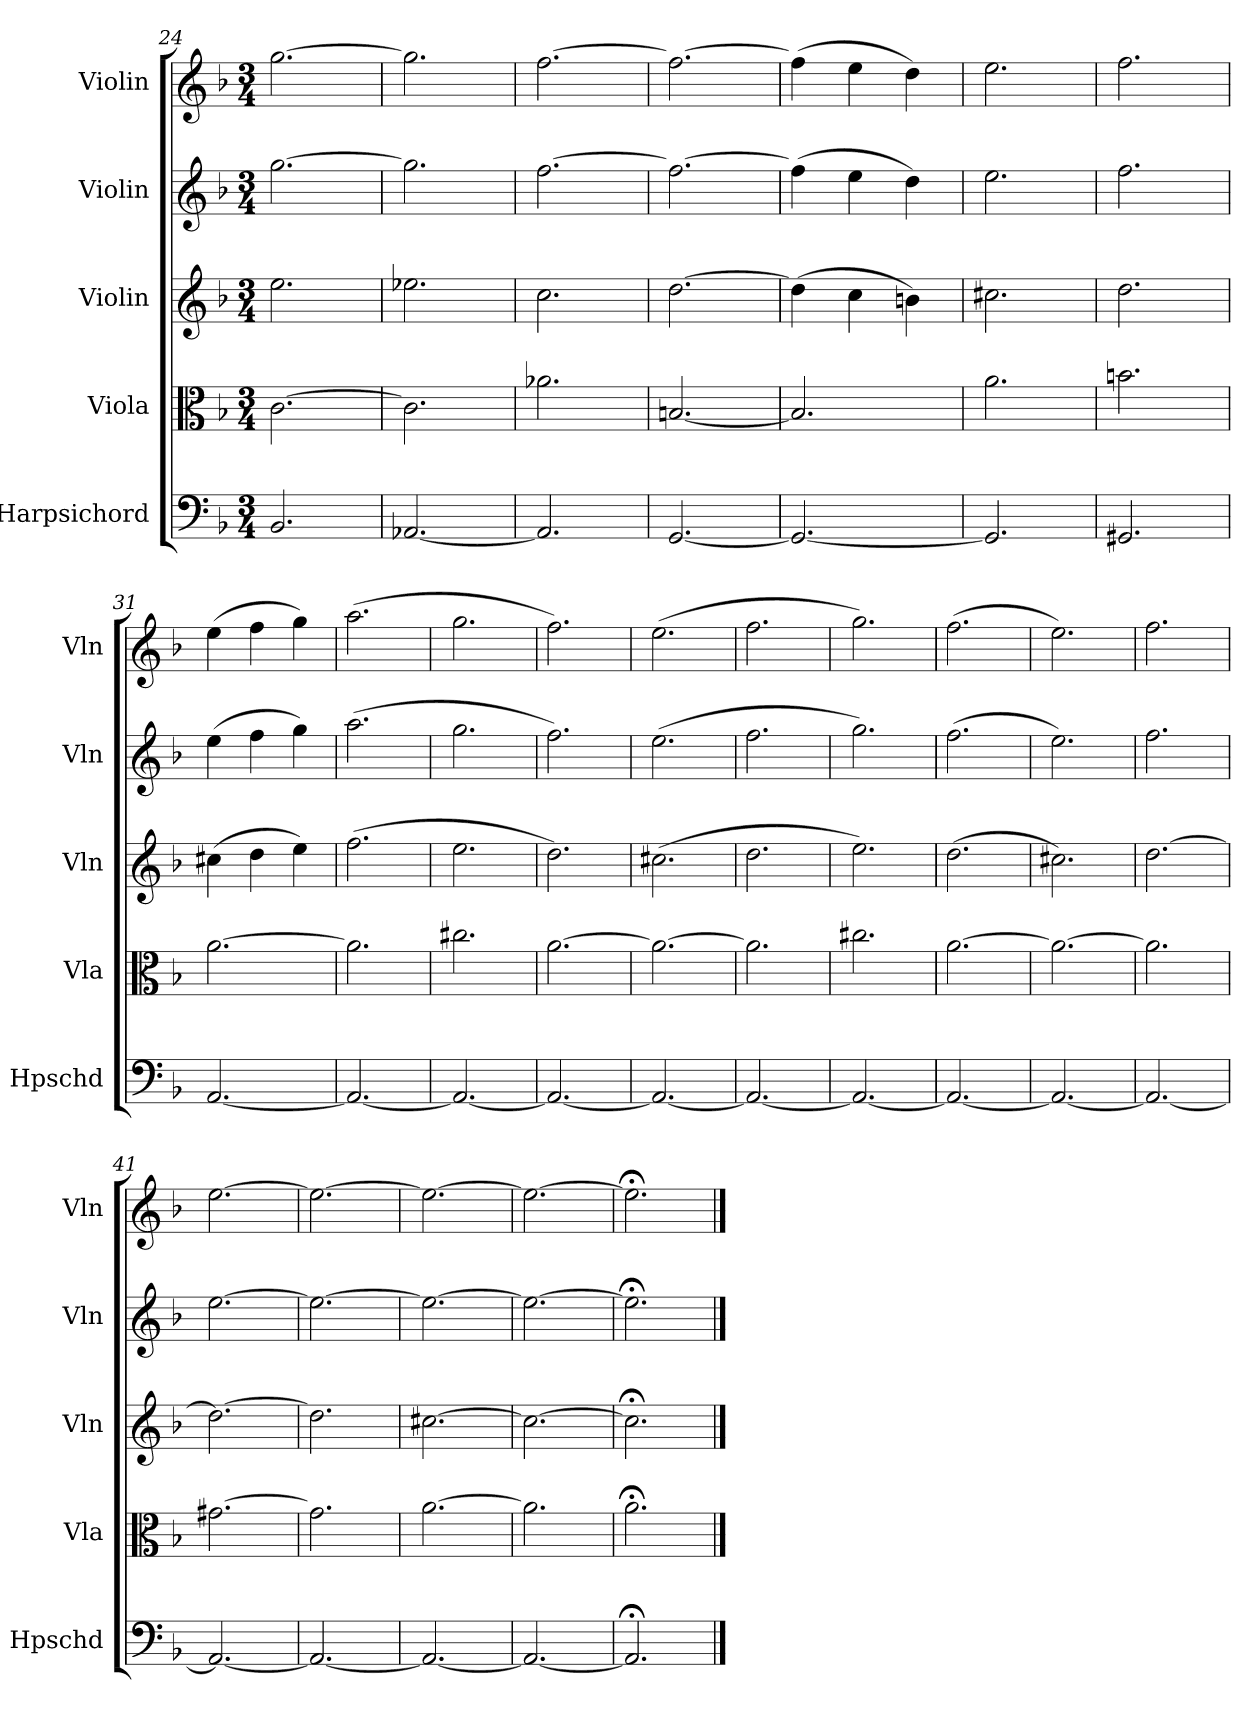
**kern	**kern	**kern	**kern	**kern
*part5	*part4	*part3	*part2	*part1
*staff5	*staff4	*staff3	*staff2	*staff1
*I"Harpsichord	*I"Viola	*I"Violin	*I"Violin	*I"Violin
*I'Hpschd	*I'Vla	*I'Vln	*I'Vln	*I'Vln
*clefF4	*clefC3	*clefG2	*clefG2	*clefG2
*k[b-]	*k[b-]	*k[b-]	*k[b-]	*k[b-]
*d:	*d:	*d:	*d:	*d:
*M3/4	*M3/4	*M3/4	*M3/4	*M3/4
=24	=24	=24	=24	=24
2.BB-/	[2.c\	2.ee\	[2.gg\	[2.gg\
=25	=25	=25	=25	=25
[2.AA-X/	2.c\]	2.ee-X\	2.gg\]	2.gg\]
=26	=26	=26	=26	=26
2.AA-/]	2.a-X\	2.cc\	[2.ff\	[2.ff\
=27	=27	=27	=27	=27
[2.GG/	[2.Bn/	[2.dd\	2.ff\_	2.ff\_
=28	=28	=28	=28	=28
2.GG/_	2.B/]	(4dd\]	(4ff\]	(4ff\]
.	.	4cc\	4ee\	4ee\
.	.	4bn\)	4dd\)	4dd\)
=29	=29	=29	=29	=29
2.GG/]	2.a\	2.cc#X\	2.ee\	2.ee\
=30	=30	=30	=30	=30
2.GG#X/	2.bn\	2.dd\	2.ff\	2.ff\
=31	=31	=31	=31	=31
[2.AA/	[2.a\	(4cc#X\	(4ee\	(4ee\
.	.	4dd\	4ff\	4ff\
.	.	4ee\)	4gg\)	4gg\)
=32	=32	=32	=32	=32
2.AA/_	2.a\]	(2.ff\	(2.aa\	(2.aa\
=33	=33	=33	=33	=33
2.AA/_	2.cc#X\	2.ee\	2.gg\	2.gg\
=34	=34	=34	=34	=34
2.AA/_	[2.a\	2.dd\)	2.ff\)	2.ff\)
=35	=35	=35	=35	=35
2.AA/_	2.a\_	(2.cc#X\	(2.ee\	(2.ee\
=36	=36	=36	=36	=36
2.AA/_	2.a\]	2.dd\	2.ff\	2.ff\
=37	=37	=37	=37	=37
2.AA/_	2.cc#X\	2.ee\)	2.gg\)	2.gg\)
=38	=38	=38	=38	=38
2.AA/_	[2.a\	(2.dd\	(2.ff\	(2.ff\
=39	=39	=39	=39	=39
2.AA/_	2.a\_	2.cc#X\)	2.ee\)	2.ee\)
=40	=40	=40	=40	=40
2.AA/_	2.a\]	[2.dd\	2.ff\	2.ff\
=41	=41	=41	=41	=41
2.AA/_	[2.g#X\	2.dd\_	[2.ee\	[2.ee\
=42	=42	=42	=42	=42
2.AA/_	2.g#\]	2.dd\]	2.ee\_	2.ee\_
=43	=43	=43	=43	=43
2.AA/_	[2.a\	[2.cc#X\	2.ee\_	2.ee\_
=44	=44	=44	=44	=44
2.AA/_	2.a\]	2.cc#\_	2.ee\_	2.ee\_
=45	=45	=45	=45	=45
2.AA;</]	2.a;<\	2.cc#;<\]	2.ee;<\]	2.ee;<\]
==	==	==	==	==
*-	*-	*-	*-	*-
